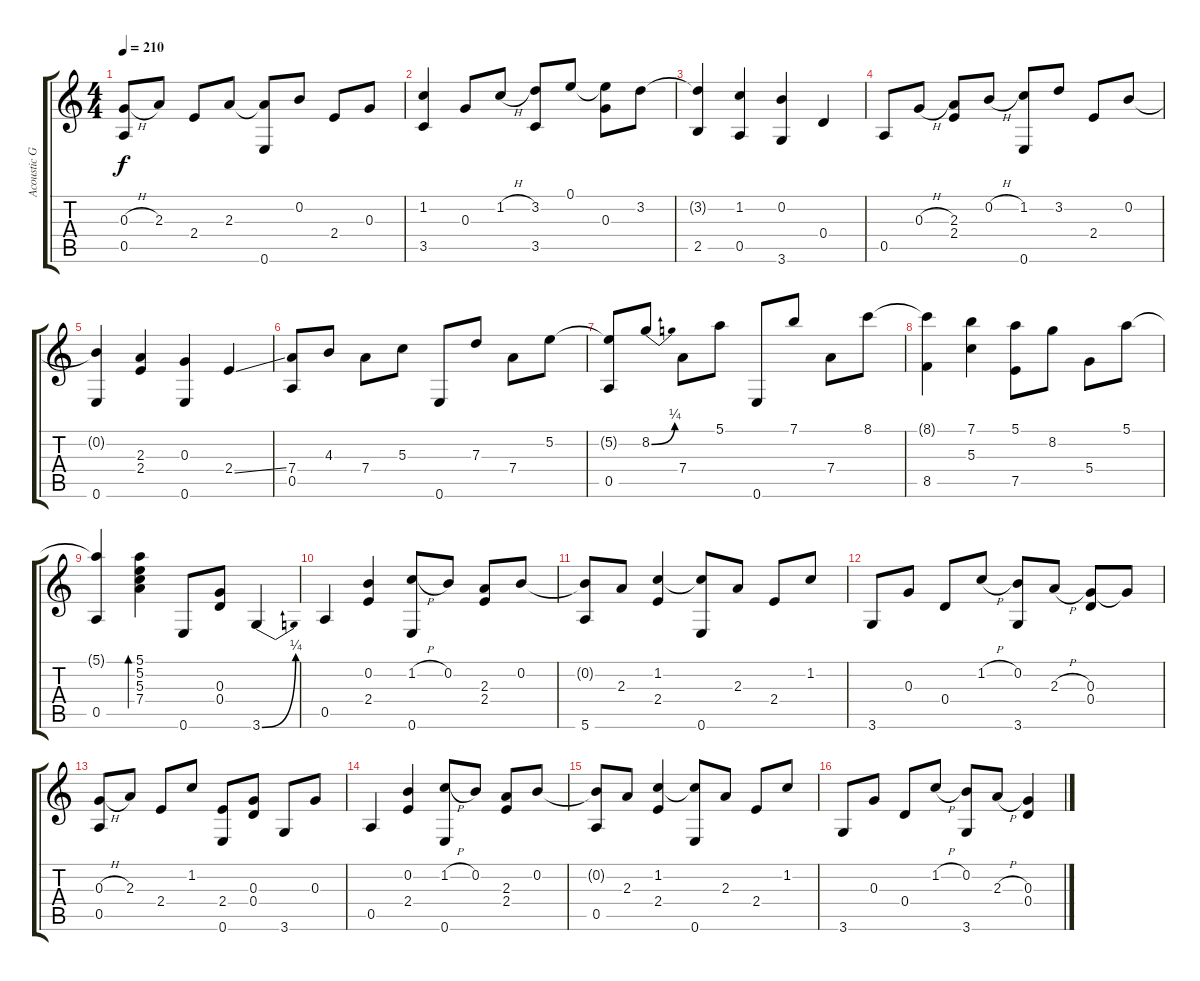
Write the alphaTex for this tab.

\track ("Acoustic Guitar (steel)" "Acoustic G") {instrument acousticguitarsteel}
\staff {score tabs}
\tuning (E4 B3 G3 D3 A2 E2) {hide}
\ts (4 4)
\tempo 210
\clef g2
\ks c
(0.3{h} 0.5).8{dy f} 2.3.8 2.4.8 2.3.8 (2.3{t} 0.6).8 0.2.8 2.4.8 0.3.8 |
(1.2 3.5).4 0.3.8 1.2{h}.8 (3.2 3.5).8 0.1.8 (0.1{t} 0.3).8 3.2.8 |
(3.2{t} 2.5).4 (1.2 0.5).4 (0.2 3.6).4 0.4.4 |
0.5.8 0.3{h}.8 (2.3 2.4).8 0.2{h}.8 (1.2 0.6).8 3.2.8 2.4.8 0.2.8 |
(0.2{t} 0.6).4 (2.3 2.4).4 (0.3 0.6).4 2.4{ss}.4 |
(7.4 0.5).8 4.3.8 7.4.8 5.3.8 0.6.8 7.3.8 7.4.8 5.2.8 |
(5.2{t} 0.5).8 8.2{be (bend 0 0 60 1)}.8 7.4.8 5.1.8 0.6.8 7.1.8 7.4.8 8.1.8 |
(8.1{t} 8.5).4 (7.1 5.3).4 (5.1 7.5).8 8.2.8 5.4.8 5.1.8 |
(5.1{t} 0.5).4 (5.1 5.2 5.3 7.4).4{bd 30} 0.6.8 (0.3 0.4).8 3.6{be (bend 0 0 60 1)}.4 |
0.5.4 (0.2 2.4).4 (1.2{h} 0.6).8 0.2.8 (2.3 2.4).8 0.2.8 |
(0.2{t} 5.6).8 2.3.8 (1.2 2.4).4 (1.2{t} 0.6).8 2.3.8 2.4.8 1.2.8 |
3.6.8 0.3.8 0.4.8 1.2{h}.8 (0.2 3.6).8 2.3{h}.8 (0.3 0.4).8 0.3{t}.8 |
(0.3{h} 0.5).8 2.3.8 2.4.8 1.2.8 (2.4 0.6).8 (0.3 0.4).8 3.6.8 0.3.8 |
0.5.4 (0.2 2.4).4 (1.2{h} 0.6).8 0.2.8 (2.3 2.4).8 0.2.8 |
(0.2{t} 0.5).8 2.3.8 (1.2 2.4).4 (1.2{t} 0.6).8 2.3.8 2.4.8 1.2.8 |
3.6.8 0.3.8 0.4.8 1.2{h}.8 (0.2 3.6).8 2.3{h}.8 (0.3 0.4).4
